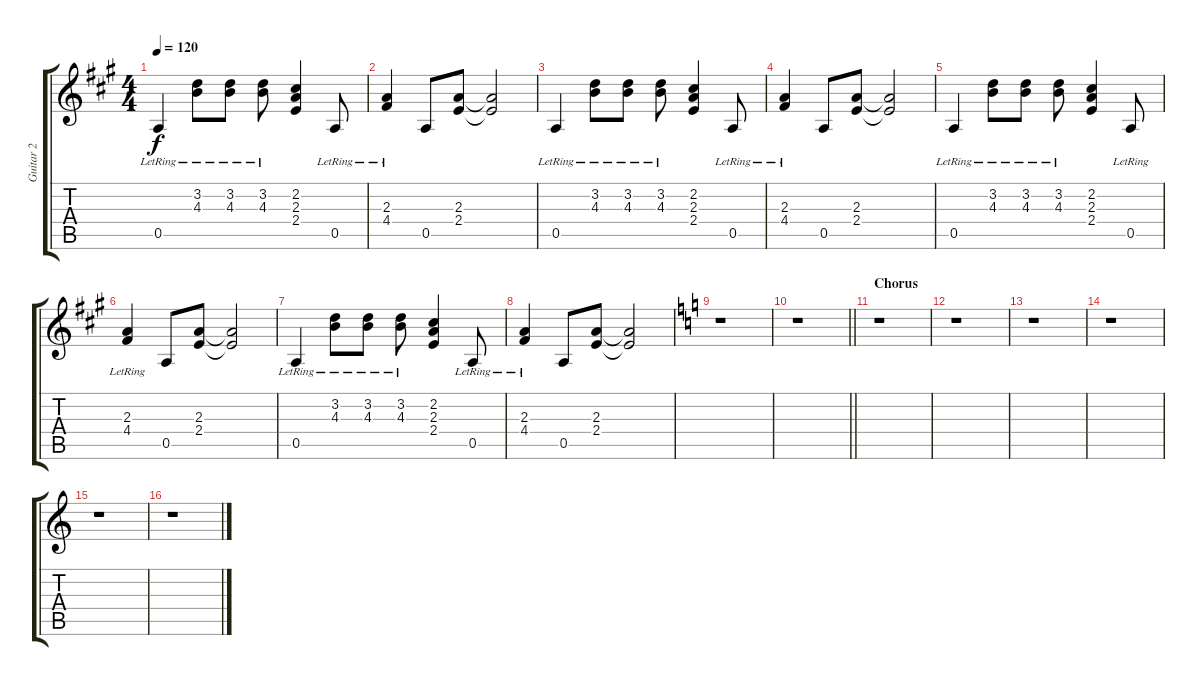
\track ("Guitar 2" "Guitar 2") {instrument electricguitarclean}
\staff {score tabs}
\tuning (E4 B3 G3 D3 A2 E2) {hide}
\ts (4 4)
\tempo 120
\clef g2
\ks a
0.5{lr}.4{dy f} (3.2{lr} 4.3{lr}).8 (3.2{lr} 4.3{lr}).8 (3.2{lr} 4.3{lr}).8 (2.2 2.3 2.4).4 0.5{lr}.8 |
(2.3{lr} 4.4{lr}).4 0.5.8 (2.3 2.4).8 (2.3{t} 2.4{t}).2 |
0.5{lr}.4 (3.2{lr} 4.3{lr}).8 (3.2{lr} 4.3{lr}).8 (3.2{lr} 4.3{lr}).8 (2.2 2.3 2.4).4 0.5{lr}.8 |
(2.3{lr} 4.4{lr}).4 0.5.8 (2.3 2.4).8 (2.3{t} 2.4{t}).2 |
0.5{lr}.4 (3.2{lr} 4.3{lr}).8 (3.2{lr} 4.3{lr}).8 (3.2{lr} 4.3{lr}).8 (2.2 2.3 2.4).4 0.5{lr}.8 |
(2.3{lr} 4.4{lr}).4 0.5.8 (2.3 2.4).8 (2.3{t} 2.4{t}).2 |
0.5{lr}.4 (3.2{lr} 4.3{lr}).8 (3.2{lr} 4.3{lr}).8 (3.2{lr} 4.3{lr}).8 (2.2 2.3 2.4).4 0.5{lr}.8 |
(2.3{lr} 4.4{lr}).4 0.5.8 (2.3 2.4).8 (2.3{t} 2.4{t}).2 |
\ks c
r.1 |
\barLineRight lightlight
r.1 |
\section ("" "Chorus")
r.1 |
r.1 |
r.1 |
r.1 |
r.1 |
r.1
